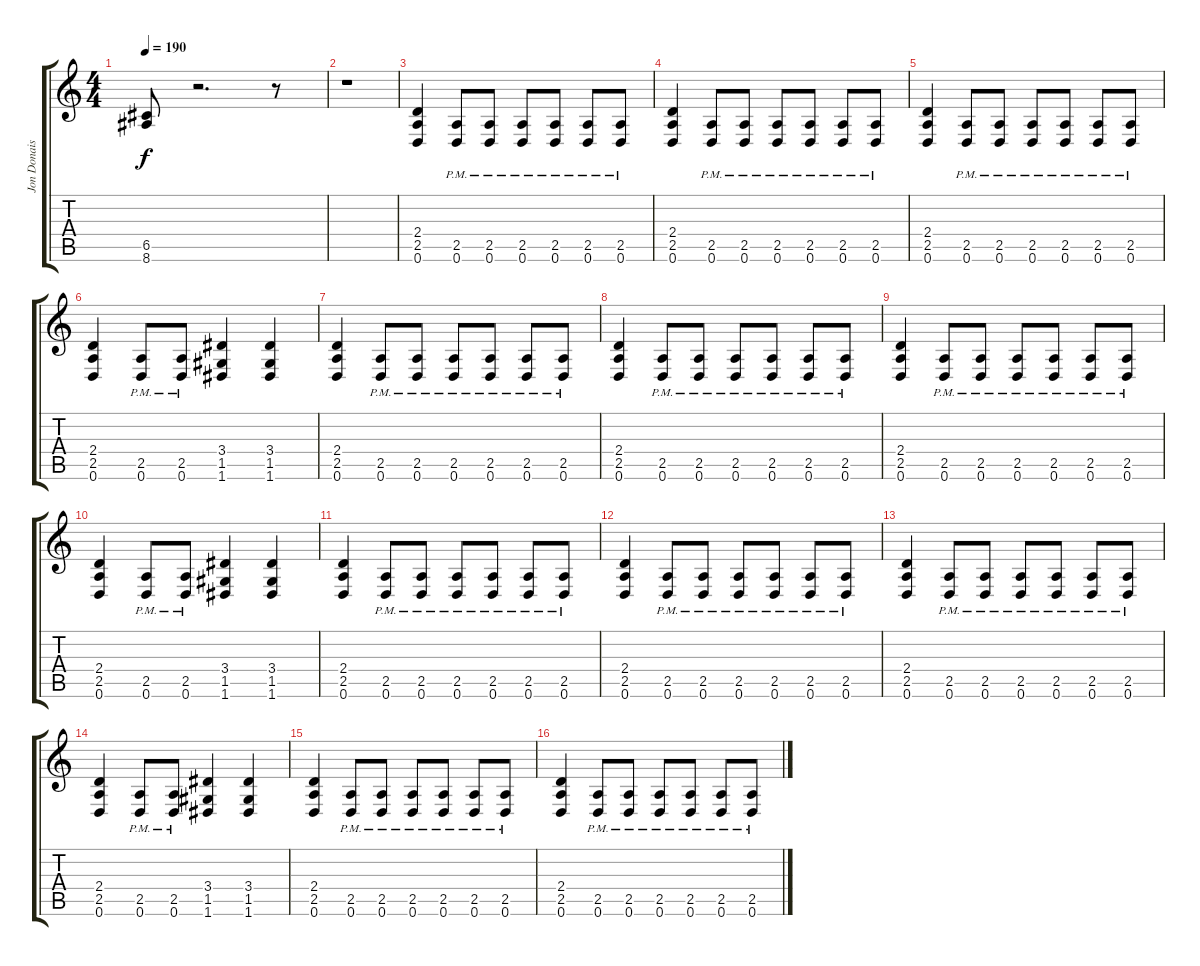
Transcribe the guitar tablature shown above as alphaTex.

\track ("Jon Donais" "Jon Donais") {instrument distortionguitar}
\staff {score tabs}
\tuning (D4 A3 F3 C3 G2 D2) {hide}
\ts (4 4)
\tempo 190
\clef g2
\ks c
(6.5 8.6).8{dy f} r.2{d} r.8 |
r.1 |
(2.4 2.5 0.6).4 (2.5{pm} 0.6{pm}).8 (2.5{pm} 0.6{pm}).8 (2.5{pm} 0.6{pm}).8 (2.5{pm} 0.6{pm}).8 (2.5{pm} 0.6{pm}).8 (2.5{pm} 0.6{pm}).8 |
(2.4 2.5 0.6).4 (2.5{pm} 0.6{pm}).8 (2.5{pm} 0.6{pm}).8 (2.5{pm} 0.6{pm}).8 (2.5{pm} 0.6{pm}).8 (2.5{pm} 0.6{pm}).8 (2.5{pm} 0.6{pm}).8 |
(2.4 2.5 0.6).4 (2.5{pm} 0.6{pm}).8 (2.5{pm} 0.6{pm}).8 (2.5{pm} 0.6{pm}).8 (2.5{pm} 0.6{pm}).8 (2.5{pm} 0.6{pm}).8 (2.5{pm} 0.6{pm}).8 |
(2.4 2.5 0.6).4 (2.5{pm} 0.6{pm}).8 (2.5{pm} 0.6{pm}).8 (3.4 1.5 1.6).4 (3.4 1.5 1.6).4 |
(2.4 2.5 0.6).4 (2.5{pm} 0.6{pm}).8 (2.5{pm} 0.6{pm}).8 (2.5{pm} 0.6{pm}).8 (2.5{pm} 0.6{pm}).8 (2.5{pm} 0.6{pm}).8 (2.5{pm} 0.6{pm}).8 |
(2.4 2.5 0.6).4 (2.5{pm} 0.6{pm}).8 (2.5{pm} 0.6{pm}).8 (2.5{pm} 0.6{pm}).8 (2.5{pm} 0.6{pm}).8 (2.5{pm} 0.6{pm}).8 (2.5{pm} 0.6{pm}).8 |
(2.4 2.5 0.6).4 (2.5{pm} 0.6{pm}).8 (2.5{pm} 0.6{pm}).8 (2.5{pm} 0.6{pm}).8 (2.5{pm} 0.6{pm}).8 (2.5{pm} 0.6{pm}).8 (2.5{pm} 0.6{pm}).8 |
(2.4 2.5 0.6).4 (2.5{pm} 0.6{pm}).8 (2.5{pm} 0.6{pm}).8 (3.4 1.5 1.6).4 (3.4 1.5 1.6).4 |
(2.4 2.5 0.6).4 (2.5{pm} 0.6{pm}).8 (2.5{pm} 0.6{pm}).8 (2.5{pm} 0.6{pm}).8 (2.5{pm} 0.6{pm}).8 (2.5{pm} 0.6{pm}).8 (2.5{pm} 0.6{pm}).8 |
(2.4 2.5 0.6).4 (2.5{pm} 0.6{pm}).8 (2.5{pm} 0.6{pm}).8 (2.5{pm} 0.6{pm}).8 (2.5{pm} 0.6{pm}).8 (2.5{pm} 0.6{pm}).8 (2.5{pm} 0.6{pm}).8 |
(2.4 2.5 0.6).4 (2.5{pm} 0.6{pm}).8 (2.5{pm} 0.6{pm}).8 (2.5{pm} 0.6{pm}).8 (2.5{pm} 0.6{pm}).8 (2.5{pm} 0.6{pm}).8 (2.5{pm} 0.6{pm}).8 |
(2.4 2.5 0.6).4 (2.5{pm} 0.6{pm}).8 (2.5{pm} 0.6{pm}).8 (3.4 1.5 1.6).4 (3.4 1.5 1.6).4 |
(2.4 2.5 0.6).4 (2.5{pm} 0.6{pm}).8 (2.5{pm} 0.6{pm}).8 (2.5{pm} 0.6{pm}).8 (2.5{pm} 0.6{pm}).8 (2.5{pm} 0.6{pm}).8 (2.5{pm} 0.6{pm}).8 |
(2.4 2.5 0.6).4 (2.5{pm} 0.6{pm}).8 (2.5{pm} 0.6{pm}).8 (2.5{pm} 0.6{pm}).8 (2.5{pm} 0.6{pm}).8 (2.5{pm} 0.6{pm}).8 (2.5{pm} 0.6{pm}).8
